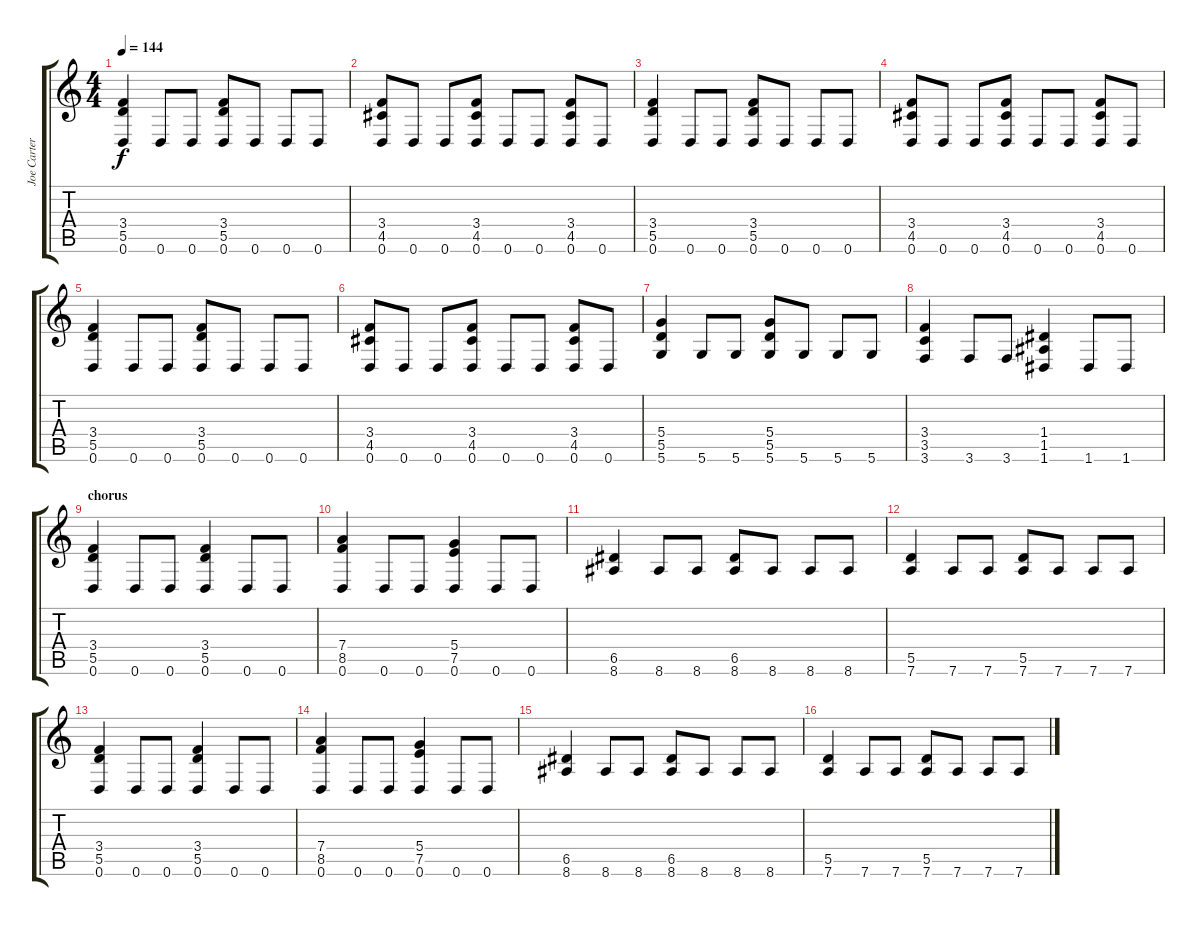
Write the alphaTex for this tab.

\track ("Joe Carter (Second Guitar)" "Joe Carter") {instrument overdrivenguitar}
\staff {score tabs}
\tuning (E4 B3 G3 D3 A2 D2) {hide}
\ts (4 4)
\tempo 144
\clef g2
\ks c
(3.4 5.5 0.6).4{dy f} 0.6.8 0.6.8 (3.4 5.5 0.6).8 0.6.8 0.6.8 0.6.8 |
(3.4 4.5 0.6).8 0.6.8 0.6.8 (3.4 4.5 0.6).8 0.6.8 0.6.8 (3.4 4.5 0.6).8 0.6.8 |
(3.4 5.5 0.6).4 0.6.8 0.6.8 (3.4 5.5 0.6).8 0.6.8 0.6.8 0.6.8 |
(3.4 4.5 0.6).8 0.6.8 0.6.8 (3.4 4.5 0.6).8 0.6.8 0.6.8 (3.4 4.5 0.6).8 0.6.8 |
(3.4 5.5 0.6).4 0.6.8 0.6.8 (3.4 5.5 0.6).8 0.6.8 0.6.8 0.6.8 |
(3.4 4.5 0.6).8 0.6.8 0.6.8 (3.4 4.5 0.6).8 0.6.8 0.6.8 (3.4 4.5 0.6).8 0.6.8 |
(5.4 5.5 5.6).4 5.6.8 5.6.8 (5.4 5.5 5.6).8 5.6.8 5.6.8 5.6.8 |
(3.4 3.5 3.6).4 3.6.8 3.6.8 (1.4 1.5 1.6).4 1.6.8 1.6.8 |
\section ("" "chorus")
(3.4 5.5 0.6).4 0.6.8 0.6.8 (3.4 5.5 0.6).4 0.6.8 0.6.8 |
(7.4 8.5 0.6).4 0.6.8 0.6.8 (5.4 7.5 0.6).4 0.6.8 0.6.8 |
(6.5 8.6).4 8.6.8 8.6.8 (6.5 8.6).8 8.6.8 8.6.8 8.6.8 |
(5.5 7.6).4 7.6.8 7.6.8 (5.5 7.6).8 7.6.8 7.6.8 7.6.8 |
(3.4 5.5 0.6).4 0.6.8 0.6.8 (3.4 5.5 0.6).4 0.6.8 0.6.8 |
(7.4 8.5 0.6).4 0.6.8 0.6.8 (5.4 7.5 0.6).4 0.6.8 0.6.8 |
(6.5 8.6).4 8.6.8 8.6.8 (6.5 8.6).8 8.6.8 8.6.8 8.6.8 |
(5.5 7.6).4 7.6.8 7.6.8 (5.5 7.6).8 7.6.8 7.6.8 7.6.8
